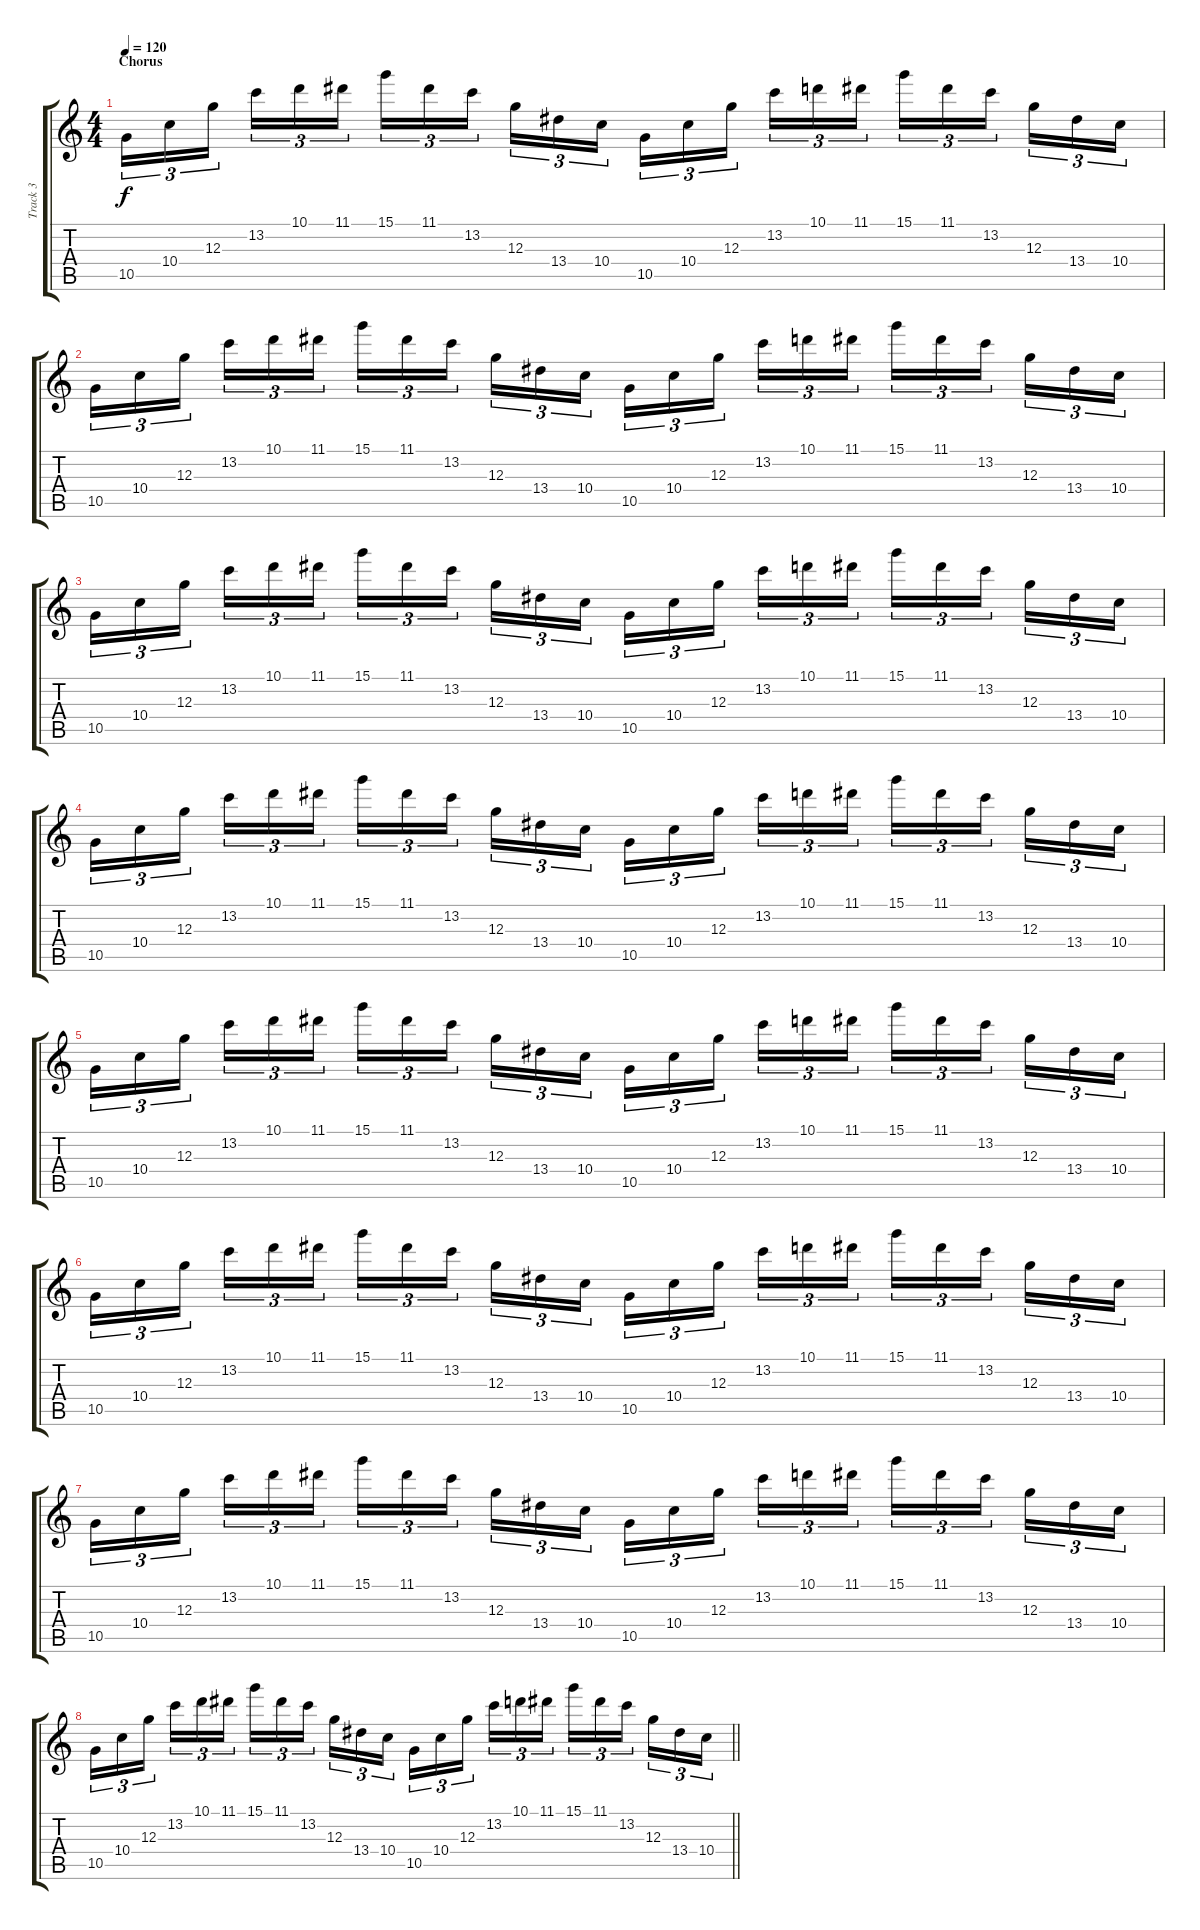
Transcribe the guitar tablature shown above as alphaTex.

\track ("Track 3" "Track 3") {instrument distortionguitar}
\staff {score tabs}
\tuning (E4 B3 G3 D3 A2 D2) {hide}
\ts (4 4)
\section ("" "Chorus ")
\tempo 120
\clef g2
\ks c
10.5.16{tu (3 2) dy f balance 8} 10.4.16{tu (3 2)} 12.3.16{tu (3 2) beam splitsecondary} 13.2.16{tu (3 2)} 10.1.16{tu (3 2)} 11.1.16{tu (3 2)} 15.1.16{tu (3 2)} 11.1.16{tu (3 2)} 13.2.16{tu (3 2) beam splitsecondary} 12.3.16{tu (3 2)} 13.4.16{tu (3 2)} 10.4.16{tu (3 2)} 10.5.16{tu (3 2)} 10.4.16{tu (3 2)} 12.3.16{tu (3 2) beam splitsecondary} 13.2.16{tu (3 2)} 10.1.16{tu (3 2)} 11.1.16{tu (3 2)} 15.1.16{tu (3 2)} 11.1.16{tu (3 2)} 13.2.16{tu (3 2) beam splitsecondary} 12.3.16{tu (3 2)} 13.4.16{tu (3 2)} 10.4.16{tu (3 2)} |
10.5.16{tu (3 2)} 10.4.16{tu (3 2)} 12.3.16{tu (3 2) beam splitsecondary} 13.2.16{tu (3 2)} 10.1.16{tu (3 2)} 11.1.16{tu (3 2)} 15.1.16{tu (3 2)} 11.1.16{tu (3 2)} 13.2.16{tu (3 2) beam splitsecondary} 12.3.16{tu (3 2)} 13.4.16{tu (3 2)} 10.4.16{tu (3 2)} 10.5.16{tu (3 2)} 10.4.16{tu (3 2)} 12.3.16{tu (3 2) beam splitsecondary} 13.2.16{tu (3 2)} 10.1.16{tu (3 2)} 11.1.16{tu (3 2)} 15.1.16{tu (3 2)} 11.1.16{tu (3 2)} 13.2.16{tu (3 2) beam splitsecondary} 12.3.16{tu (3 2)} 13.4.16{tu (3 2)} 10.4.16{tu (3 2)} |
10.5.16{tu (3 2)} 10.4.16{tu (3 2)} 12.3.16{tu (3 2) beam splitsecondary} 13.2.16{tu (3 2)} 10.1.16{tu (3 2)} 11.1.16{tu (3 2)} 15.1.16{tu (3 2)} 11.1.16{tu (3 2)} 13.2.16{tu (3 2) beam splitsecondary} 12.3.16{tu (3 2)} 13.4.16{tu (3 2)} 10.4.16{tu (3 2)} 10.5.16{tu (3 2)} 10.4.16{tu (3 2)} 12.3.16{tu (3 2) beam splitsecondary} 13.2.16{tu (3 2)} 10.1.16{tu (3 2)} 11.1.16{tu (3 2)} 15.1.16{tu (3 2)} 11.1.16{tu (3 2)} 13.2.16{tu (3 2) beam splitsecondary} 12.3.16{tu (3 2)} 13.4.16{tu (3 2)} 10.4.16{tu (3 2)} |
10.5.16{tu (3 2)} 10.4.16{tu (3 2)} 12.3.16{tu (3 2) beam splitsecondary} 13.2.16{tu (3 2)} 10.1.16{tu (3 2)} 11.1.16{tu (3 2)} 15.1.16{tu (3 2)} 11.1.16{tu (3 2)} 13.2.16{tu (3 2) beam splitsecondary} 12.3.16{tu (3 2)} 13.4.16{tu (3 2)} 10.4.16{tu (3 2)} 10.5.16{tu (3 2)} 10.4.16{tu (3 2)} 12.3.16{tu (3 2) beam splitsecondary} 13.2.16{tu (3 2)} 10.1.16{tu (3 2)} 11.1.16{tu (3 2)} 15.1.16{tu (3 2)} 11.1.16{tu (3 2)} 13.2.16{tu (3 2) beam splitsecondary} 12.3.16{tu (3 2)} 13.4.16{tu (3 2)} 10.4.16{tu (3 2)} |
10.5.16{tu (3 2)} 10.4.16{tu (3 2)} 12.3.16{tu (3 2) beam splitsecondary} 13.2.16{tu (3 2)} 10.1.16{tu (3 2)} 11.1.16{tu (3 2)} 15.1.16{tu (3 2)} 11.1.16{tu (3 2)} 13.2.16{tu (3 2) beam splitsecondary} 12.3.16{tu (3 2)} 13.4.16{tu (3 2)} 10.4.16{tu (3 2)} 10.5.16{tu (3 2)} 10.4.16{tu (3 2)} 12.3.16{tu (3 2) beam splitsecondary} 13.2.16{tu (3 2)} 10.1.16{tu (3 2)} 11.1.16{tu (3 2)} 15.1.16{tu (3 2)} 11.1.16{tu (3 2)} 13.2.16{tu (3 2) beam splitsecondary} 12.3.16{tu (3 2)} 13.4.16{tu (3 2)} 10.4.16{tu (3 2)} |
10.5.16{tu (3 2)} 10.4.16{tu (3 2)} 12.3.16{tu (3 2) beam splitsecondary} 13.2.16{tu (3 2)} 10.1.16{tu (3 2)} 11.1.16{tu (3 2)} 15.1.16{tu (3 2)} 11.1.16{tu (3 2)} 13.2.16{tu (3 2) beam splitsecondary} 12.3.16{tu (3 2)} 13.4.16{tu (3 2)} 10.4.16{tu (3 2)} 10.5.16{tu (3 2)} 10.4.16{tu (3 2)} 12.3.16{tu (3 2) beam splitsecondary} 13.2.16{tu (3 2)} 10.1.16{tu (3 2)} 11.1.16{tu (3 2)} 15.1.16{tu (3 2)} 11.1.16{tu (3 2)} 13.2.16{tu (3 2) beam splitsecondary} 12.3.16{tu (3 2)} 13.4.16{tu (3 2)} 10.4.16{tu (3 2)} |
10.5.16{tu (3 2)} 10.4.16{tu (3 2)} 12.3.16{tu (3 2) beam splitsecondary} 13.2.16{tu (3 2)} 10.1.16{tu (3 2)} 11.1.16{tu (3 2)} 15.1.16{tu (3 2)} 11.1.16{tu (3 2)} 13.2.16{tu (3 2) beam splitsecondary} 12.3.16{tu (3 2)} 13.4.16{tu (3 2)} 10.4.16{tu (3 2)} 10.5.16{tu (3 2)} 10.4.16{tu (3 2)} 12.3.16{tu (3 2) beam splitsecondary} 13.2.16{tu (3 2)} 10.1.16{tu (3 2)} 11.1.16{tu (3 2)} 15.1.16{tu (3 2)} 11.1.16{tu (3 2)} 13.2.16{tu (3 2) beam splitsecondary} 12.3.16{tu (3 2)} 13.4.16{tu (3 2)} 10.4.16{tu (3 2)} |
\barLineRight lightlight
10.5.16{tu (3 2)} 10.4.16{tu (3 2)} 12.3.16{tu (3 2) beam splitsecondary} 13.2.16{tu (3 2)} 10.1.16{tu (3 2)} 11.1.16{tu (3 2)} 15.1.16{tu (3 2)} 11.1.16{tu (3 2)} 13.2.16{tu (3 2) beam splitsecondary} 12.3.16{tu (3 2)} 13.4.16{tu (3 2)} 10.4.16{tu (3 2)} 10.5.16{tu (3 2)} 10.4.16{tu (3 2)} 12.3.16{tu (3 2) beam splitsecondary} 13.2.16{tu (3 2)} 10.1.16{tu (3 2)} 11.1.16{tu (3 2)} 15.1.16{tu (3 2)} 11.1.16{tu (3 2)} 13.2.16{tu (3 2) beam splitsecondary} 12.3.16{tu (3 2)} 13.4.16{tu (3 2)} 10.4.16{tu (3 2)}
